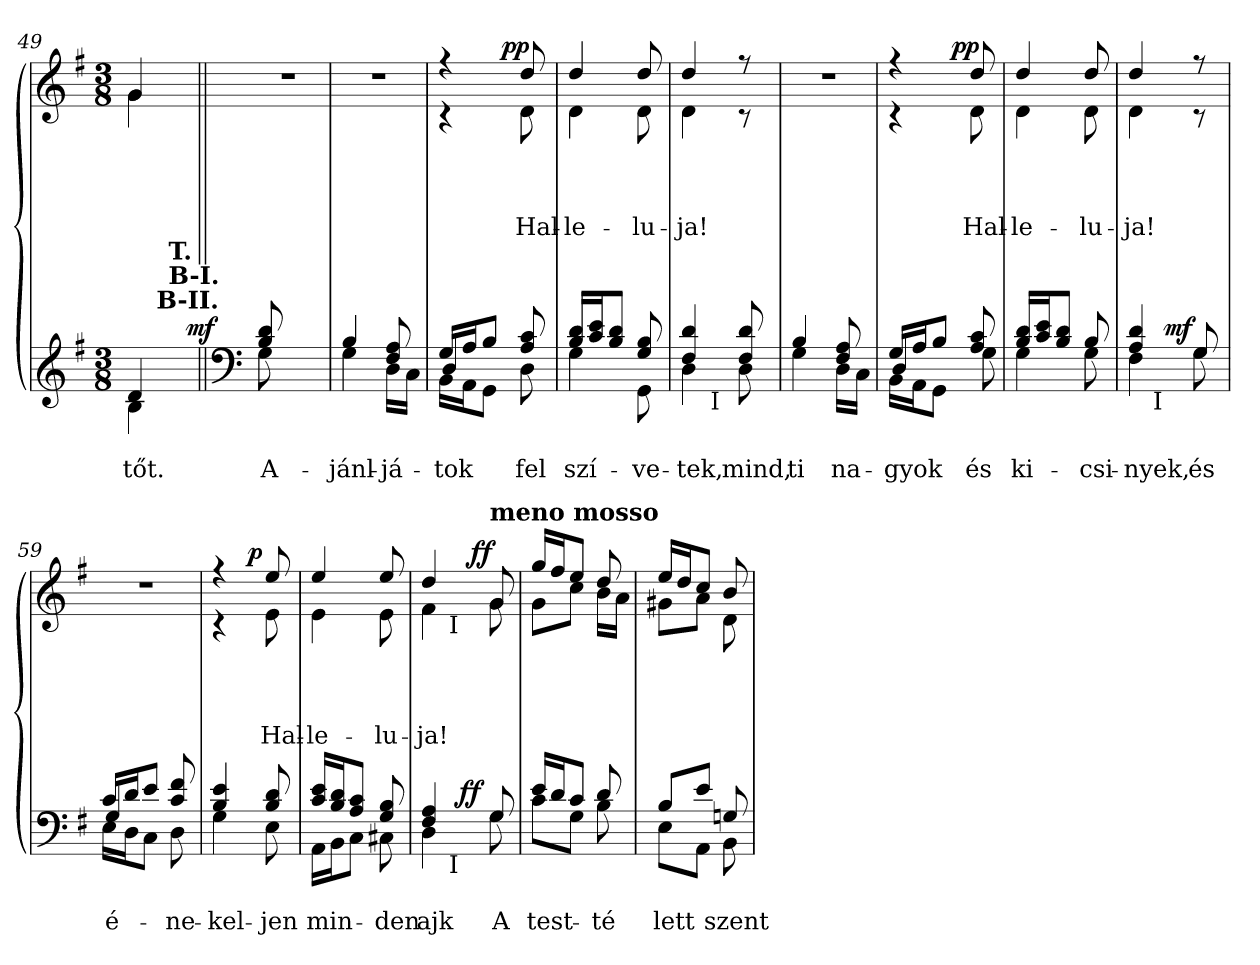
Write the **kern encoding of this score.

**kern	**text	**text	**dynam	**kern	**text	**text	**text	**text	**dynam
*part2	*part2	*part2	*part2	*part1	*part1	*part1	*part1	*part1	*part1
*staff2	*staff2	*staff2	*staff2	*staff1	*staff1	*staff1	*staff1	*staff1	*staff1
*clefG2	*	*	*	*clefG2	*	*	*	*	*
*k[f#]	*	*	*	*k[f#]	*	*	*	*	*
*e:	*	*	*	*e:	*	*	*	*	*
*M3/8	*	*	*	*M3/8	*	*	*	*	*
=49	=49	=49	=49	=49	=49	=49	=49	=49	=49
!	!	!LO:LY:a	!	!	!	!	!	!	!
*^	*	*	*	*^	*	*	*	*	*
*	*^	*	*	*	*	*	*	*	*	*	*
*	*	*^	*	*	*	*	*	*	*	*	*	*
*	*	*	*^	*	*	*	*	*	*	*	*	*	*
4d/	4B\	8..ryy	8ryy	8ryy	.	-tőt.	.	4g/	4g\	.	.	.	.	.
!	!	!	!LO:TX:a:B:t=B-II.	!	!	!	!	!	!	!	!	!	!	!
.	.	.	8ryy	32ryy	.	.	.	.	.	.	.	.	.	.
!	!	!	!	!LO:TX:a:B:t=B-I.	!	!	!	!	!	!	!	!	!	!
!	!	!	!	!LO:TX:a:B:t=T.	!	!	!	!	!	!	!	!	!	!
.	.	.	.	16.ryy	.	.	.	.	.	.	.	.	.	.
!	!	!	!	!	!	!	!LO:DY:b	!	!	!	!	!	!	!
.	.	32ryy	.	.	.	.	mf	.	.	.	.	.	.	.
*v	*v	*v	*v	*v	*	*	*	*	*	*	*	*	*	*
*	*	*	*	*v	*v	*	*	*	*	*
=50||	=50||	=50||	=50||	=50||	=50||	=50||	=50||	=50||	=50||
*clefF4	*	*	*	*	*	*	*	*	*
*^	*	*	*	*^	*	*	*	*	*
*	*^	*	*	*	*	*	*	*	*	*	*
*	*	*^	*	*	*	*	*	*	*	*	*	*
*	*	*	*^	*	*	*	*	*	*	*	*	*	*
!	!	!	!	!	!	!LO:LY:a	!	!	!	!	!	!	!	!
*	*v	*v	*v	*v	*	*	*	*	*	*	*	*	*	*
*	*	*	*	*	*v	*v	*	*	*	*	*
8B/ 8d/	8G\	.	A-	.	4.r	.	.	.	.	.
4ryy	4ryy	.	.	.	.	.	.	.	.	.
=51	=51	=51	=51	=51	=51	=51	=51	=51	=51	=51
!	!	!	!LO:LY:a	!	!	!	!	!	!	!
4B/	4G\	.	-jánl-	.	4.r	.	.	.	.	.
!	!	!	!LO:LY:a	!	!	!	!	!	!	!
8F#/ 8A/	16D\LL	.	-já-	.	.	.	.	.	.	.
.	16C\JJ	.	.	.	.	.	.	.	.	.
*v	*v	*	*	*	*	*	*	*	*	*
!!LO:PB:g=z
=52	=52	=52	=52	=52	=52	=52	=52	=52	=52
*^	*	*	*	*	*	*	*	*	*
!	!	!	!LO:LY:a	!	!	!	!	!	!	!
*	*^	*	*	*	*^	*	*	*	*	*
*	*	*	*	*	*	*	*^	*	*	*	*	*
16G/LL	16BB\LL	4D/	.	-tok	.	4r	4r	8.ryy	.	.	.	.	.
16A/J	16AA\J	.	.	.	.	.	.	.	.	.	.	.	.
8B/J	8GG\J	.	.	.	.	.	.	.	.	.	.	.	.
!	!	!	!	!	!	!	!	!	!	!	!	!	!LO:DY:a
.	.	.	.	.	.	.	.	8.ryy	.	.	.	.	pp
!	!	!	!	!LO:LY:a	!	!	!	!	!	!	!	!	!
!	!	!	!	!	!	!	!	!	!	!	!	!LO:LY:b	!
8A/ 8c/	8D\	8ryy	.	fel	.	8dd/	8d\	.	.	.	.	Hal-	.
*v	*v	*v	*	*	*	*	*	*	*	*	*	*	*
*	*	*	*	*v	*v	*v	*	*	*	*	*
=53	=53	=53	=53	=53	=53	=53	=53	=53	=53
*^	*	*	*	*^	*	*	*	*	*
*	*^	*	*	*	*	*^	*	*	*	*	*
!	!	!	!	!LO:LY:a	!	!	!	!	!	!	!	!	!
*	*v	*v	*	*	*	*	*	*	*	*	*	*	*
*	*	*	*	*	*	*v	*v	*	*	*	*	*
*	*^	*	*	*	*	*^	*	*	*	*	*
!	!	!	!	!	!	!	!	!	!	!	!	!LO:LY:b	!
*	*v	*v	*	*	*	*	*	*	*	*	*	*	*
*	*	*	*	*	*	*v	*v	*	*	*	*	*
16B/ 16d/LL	4G\	.	szí-	.	4dd/	4d\	.	.	.	-le-	.
16c/ 16e/J	.	.	.	.	.	.	.	.	.	.	.
8B/ 8d/J	.	.	.	.	.	.	.	.	.	.	.
!	!	!	!LO:LY:a	!	!	!	!	!	!	!	!
!	!	!	!	!	!	!	!	!	!	!LO:LY:b	!
8G/ 8B/	8GG\	.	-ve-	.	8dd/	8d\	.	.	.	-lu-	.
*v	*v	*	*	*	*	*	*	*	*	*	*
=54	=54	=54	=54	=54	=54	=54	=54	=54	=54	=54
*^	*	*	*	*	*	*	*	*	*	*
!	!	!	!LO:LY:a	!	!	!	!	!	!	!	!
!	!	!	!	!	!	!	!	!	!	!LO:LY:b	!
*	*^	*	*	*	*	*	*	*	*	*	*
4F#/ 4d/	4D\	8ryy	.	-tek,	.	4dd/	4d\	.	.	.	-ja!	.
!	!	!LO:TX:b:t=I	!	!	!	!	!	!	!	!	!	!
.	.	4ryy	.	.	.	.	.	.	.	.	.	.
!	!	!	!	!LO:LY:a	!	!	!	!	!	!	!	!
8F#/ 8d/	8D\	.	.	mind,	.	8r	8r	.	.	.	.	.
*v	*v	*v	*	*	*	*	*	*	*	*	*	*
*	*	*	*	*v	*v	*	*	*	*	*
=55	=55	=55	=55	=55	=55	=55	=55	=55	=55
*^	*	*	*	*^	*	*	*	*	*
*	*^	*	*	*	*	*	*	*	*	*	*
!	!	!	!	!LO:LY:a	!	!	!	!	!	!	!	!
*	*v	*v	*	*	*	*	*	*	*	*	*	*
*	*	*	*	*	*v	*v	*	*	*	*	*
4B/	4G\	.	ti	.	4.r	.	.	.	.	.
!	!	!	!LO:LY:a	!	!	!	!	!	!	!
8F#/ 8A/	16D\LL	.	na-	.	.	.	.	.	.	.
.	16C\JJ	.	.	.	.	.	.	.	.	.
*v	*v	*	*	*	*	*	*	*	*	*
=56	=56	=56	=56	=56	=56	=56	=56	=56	=56
*^	*	*	*	*	*	*	*	*	*
!	!	!	!LO:LY:a	!	!	!	!	!	!	!
*	*^	*	*	*	*^	*	*	*	*	*
*	*	*	*	*	*	*	*^	*	*	*	*	*
16G/LL	16BB\LL	4D/	.	-gyok	.	4r	4r	8.ryy	.	.	.	.	.
16A/J	16AA\J	.	.	.	.	.	.	.	.	.	.	.	.
8B/J	8GG\J	.	.	.	.	.	.	.	.	.	.	.	.
!	!	!	!	!	!	!	!	!	!	!	!	!	!LO:DY:a
.	.	.	.	.	.	.	.	8.ryy	.	.	.	.	pp
!	!	!	!	!LO:LY:a	!	!	!	!	!	!	!	!	!
!	!	!	!	!	!	!	!	!	!	!	!	!LO:LY:b	!
8A/ 8c/	8G\	8ryy	.	és	.	8dd/	8d\	.	.	.	.	Hal-	.
*v	*v	*v	*	*	*	*	*	*	*	*	*	*	*
*	*	*	*	*v	*v	*v	*	*	*	*	*
!!LO:LB:g=z
=57	=57	=57	=57	=57	=57	=57	=57	=57	=57
*^	*	*	*	*^	*	*	*	*	*
*	*^	*	*	*	*	*^	*	*	*	*	*
!	!	!	!	!LO:LY:a	!	!	!	!	!	!	!	!	!
*	*v	*v	*	*	*	*	*	*	*	*	*	*	*
*	*	*	*	*	*	*v	*v	*	*	*	*	*
*	*^	*	*	*	*	*^	*	*	*	*	*
!	!	!	!	!	!	!	!	!	!	!	!	!LO:LY:b	!
*	*v	*v	*	*	*	*	*	*	*	*	*	*	*
*	*	*	*	*	*	*v	*v	*	*	*	*	*
16B/ 16d/LL	4G\	.	ki-	.	4dd/	4d\	.	.	.	-le-	.
16c/ 16e/J	.	.	.	.	.	.	.	.	.	.	.
8B/ 8d/J	.	.	.	.	.	.	.	.	.	.	.
!	!	!	!LO:LY:a	!	!	!	!	!	!	!	!
!	!	!	!	!	!	!	!	!	!	!LO:LY:b	!
8B/	8G\	.	-csi-	.	8dd/	8d\	.	.	.	-lu-	.
*v	*v	*	*	*	*	*	*	*	*	*	*
=58	=58	=58	=58	=58	=58	=58	=58	=58	=58	=58
*^	*	*	*	*	*	*	*	*	*	*
!	!	!	!LO:LY:a	!	!	!	!	!	!	!	!
!	!	!	!	!	!	!	!	!	!	!LO:LY:b	!
*^	*^	*	*	*	*	*	*	*	*	*	*
4A/ 4d/	4F#\	8ryy	16.ryy	.	-nyek,	.	4dd/	4d\	.	.	.	-ja!	.
!	!	!	!LO:TX:b:t=I	!	!	!	!	!	!	!	!	!	!
.	.	.	4ryy	.	.	.	.	.	.	.	.	.	.
!	!	!	!	!	!	!LO:DY:a	!	!	!	!	!	!	!
.	.	4ryy	.	.	.	mf	.	.	.	.	.	.	.
!	!	!	!	!	!LO:LY:a	!	!	!	!	!	!	!	!
8G/	8G\	.	.	.	és	.	8r	8r	.	.	.	.	.
.	.	.	32ryy	.	.	.	.	.	.	.	.	.	.
*v	*v	*v	*v	*	*	*	*	*	*	*	*	*	*
*	*	*	*	*v	*v	*	*	*	*	*
=59	=59	=59	=59	=59	=59	=59	=59	=59	=59
*^	*	*	*	*^	*	*	*	*	*
*	*^	*	*	*	*	*	*	*	*	*	*
*	*	*^	*	*	*	*	*	*	*	*	*	*
!	!	!	!	!	!LO:LY:a	!	!	!	!	!	!	!	!
*	*	*v	*v	*	*	*	*	*	*	*	*	*	*
*	*	*	*	*	*	*v	*v	*	*	*	*	*
16c/LL	16E\LL	4G/	.	é-	.	4.r	.	.	.	.	.
16d/J	16D\J	.	.	.	.	.	.	.	.	.	.
8e/J	8C\J	.	.	.	.	.	.	.	.	.	.
!	!	!	!	!LO:LY:a	!	!	!	!	!	!	!
8c/ 8f#/	8D\	8ryy	.	-ne-	.	.	.	.	.	.	.
*v	*v	*v	*	*	*	*	*	*	*	*	*
=60	=60	=60	=60	=60	=60	=60	=60	=60	=60
*^	*	*	*	*	*	*	*	*	*
*	*^	*	*	*	*	*	*	*	*	*
!	!	!	!	!LO:LY:a	!	!	!	!	!	!	!
*	*	*	*	*	*	*^	*	*	*	*	*
*	*v	*v	*	*	*	*	*^	*	*	*	*	*
4B/ 4e/	4G\	.	-kel-	.	4r	4r	8.ryy	.	.	.	.	.
!	!	!	!	!	!	!	!	!	!	!	!	!LO:DY:a
.	.	.	.	.	.	.	8.ryy	.	.	.	.	p
!	!	!	!LO:LY:a	!	!	!	!	!	!	!	!	!
!	!	!	!	!	!	!	!	!	!	!	!LO:LY:b	!
8B/ 8d/	8E\	.	-jen	.	8ee/	8e\	.	.	.	.	Hal-	.
*	*	*	*	*	*v	*v	*v	*	*	*	*	*
=61	=61	=61	=61	=61	=61	=61	=61	=61	=61	=61
*	*	*	*	*	*^	*	*	*	*	*
*	*	*	*	*	*	*^	*	*	*	*	*
!	!	!	!LO:LY:a	!	!	!	!	!	!	!	!	!
*	*	*	*	*	*	*v	*v	*	*	*	*	*
*	*	*	*	*	*	*^	*	*	*	*	*
!	!	!	!	!	!	!	!	!	!	!	!LO:LY:b	!
*	*	*	*	*	*	*v	*v	*	*	*	*	*
16c/ 16e/LL	16AA\LL	.	min-	.	4ee/	4e\	.	.	.	-le-	.
16B/ 16d/J	16BB\J	.	.	.	.	.	.	.	.	.	.
8A/ 8c/J	8C\J	.	.	.	.	.	.	.	.	.	.
!	!	!	!LO:LY:a	!	!	!	!	!	!	!	!
!	!	!	!	!	!	!	!	!	!	!LO:LY:b	!
8G/ 8B/	8C#X\	.	-den	.	8ee/	8e\	.	.	.	-lu-	.
*v	*v	*	*	*	*	*	*	*	*	*	*
*	*	*	*	*v	*v	*	*	*	*	*
!!LO:LB:g=z
=62	=62	=62	=62	=62	=62	=62	=62	=62	=62
*^	*	*	*	*^	*	*	*	*	*
!	!	!	!LO:LY:a	!	!	!	!	!	!	!	!
!	!	!	!	!	!	!	!	!	!	!LO:LY:b	!
*	*^	*	*	*	*^	*^	*	*	*	*	*
4F#/ 4A/	4D\	8ryy	.	ajk	.	4dd/	4f#\	8.ryy	8ryy	.	.	.	-ja!	.
!	!	!	!	!	!	!	!	!	!LO:TX:b:t=I	!	!	!	!	!
!	!	!LO:TX:b:t=I	!	!	!	!	!	!	!	!	!	!	!	!
.	.	32ryy	.	.	.	.	.	.	4ryy	.	.	.	.	.
!	!	!	!	!	!LO:DY:b	!	!	!	!	!	!	!	!	!
.	.	8..ryy	.	.	ff	.	.	.	.	.	.	.	.	.
!	!	!	!	!	!	!	!	!	!	!	!	!	!	!LO:DY:a
.	.	.	.	.	.	.	.	8.ryy	.	.	.	.	.	ff
!	!	!	!	!	!	!LO:TX:a:B:t=meno mosso	!	!	!	!	!	!	!	!
!	!	!	!	!LO:LY:a	!	!	!	!	!	!	!	!	!	!
8G/	8G\	.	.	A	.	8g/	8g\	.	.	.	.	.	.	.
*v	*v	*v	*	*	*	*	*	*	*	*	*	*	*	*
*	*	*	*	*v	*v	*v	*v	*	*	*	*	*
=63	=63	=63	=63	=63	=63	=63	=63	=63	=63
*^	*	*	*	*^	*	*	*	*	*
*	*^	*	*	*	*	*^	*	*	*	*	*
*	*	*	*	*	*	*	*	*^	*	*	*	*	*
!	!	!	!	!LO:LY:a	!	!	!	!	!	!	!	!	!	!
*	*v	*v	*	*	*	*	*	*	*	*	*	*	*	*
*	*	*	*	*	*	*v	*v	*v	*	*	*	*	*
16e/LL	8c\L	.	test-	.	16gg/LL	8g\L	.	.	.	.	.
16d/J	.	.	.	.	16ff#/J	.	.	.	.	.	.
8c/J	8G\J	.	.	.	8ee/J	8cc\J	.	.	.	.	.
!	!	!	!LO:LY:a	!	!	!	!	!	!	!	!
8d/	8B\	.	-té	.	8dd/	16b\LL	.	.	.	.	.
.	.	.	.	.	.	16a\JJ	.	.	.	.	.
=64	=64	=64	=64	=64	=64	=64	=64	=64	=64	=64	=64
!	!	!	!LO:LY:a	!	!	!	!	!	!	!	!
8B/L	8E\L	.	lett	.	16ee/LL	8g#X\L	.	.	.	.	.
.	.	.	.	.	16dd/J	.	.	.	.	.	.
8e/J	8AA\J	.	.	.	8cc/J	8a\J	.	.	.	.	.
!	!	!	!LO:LY:a	!	!	!	!	!	!	!	!
8Gn/	8BB\	.	szent	.	8b/	8d\	.	.	.	.	.
*v	*v	*	*	*	*	*	*	*	*	*	*
*	*	*	*	*v	*v	*	*	*	*	*
=	=	=	=	=	=	=	=	=	=
*-	*-	*-	*-	*-	*-	*-	*-	*-	*-
